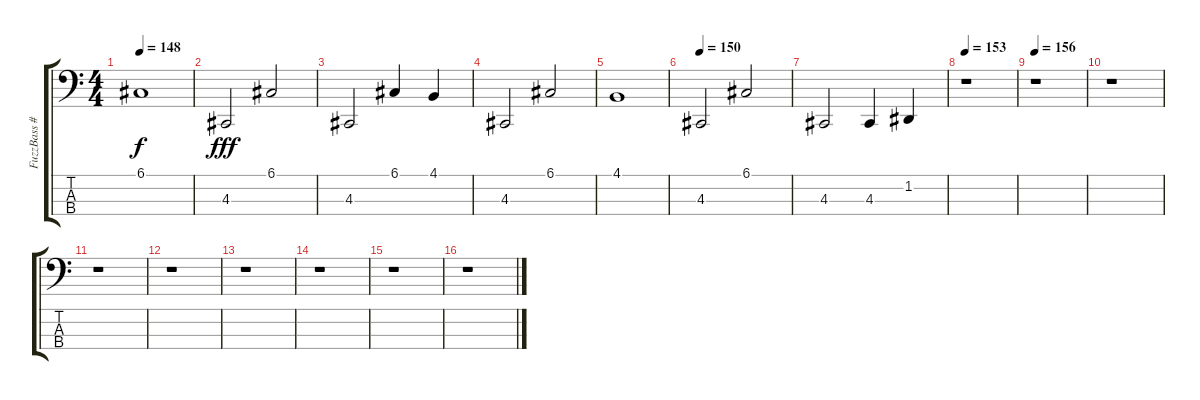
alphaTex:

\track ("FuzzBass #2" "FuzzBass #") {instrument lead5charang}
\staff {score tabs}
\tuning (G2 D2 A1 E1) {hide}
\ts (4 4)
\tempo 148
\clef f4
\ks c
6.1{t}.1{dy f} |
4.3.2{dy fff} 6.1.2 |
4.3.2 6.1.4 4.1.4 |
4.3.2 6.1.2 |
4.1.1 |
\tempo 150
4.3.2 6.1.2 |
4.3.2 4.3.4 1.2.4 |
\tempo 153
r.1 |
\tempo 156
r.1 |
r.1 |
r.1 |
r.1 |
r.1 |
r.1 |
r.1 |
r.1
